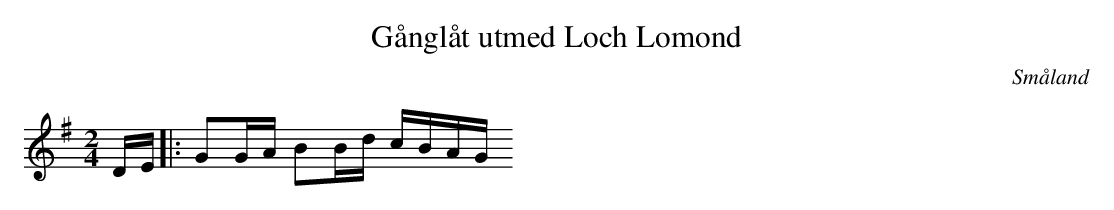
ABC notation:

X:1
T:Gånglåt utmed Loch Lomond
O:Småland
M:2/4
L:1/8
K:G
D/2E/2|:GG/2A/2 BB/2d/2 c/2B/2A/2G/2
